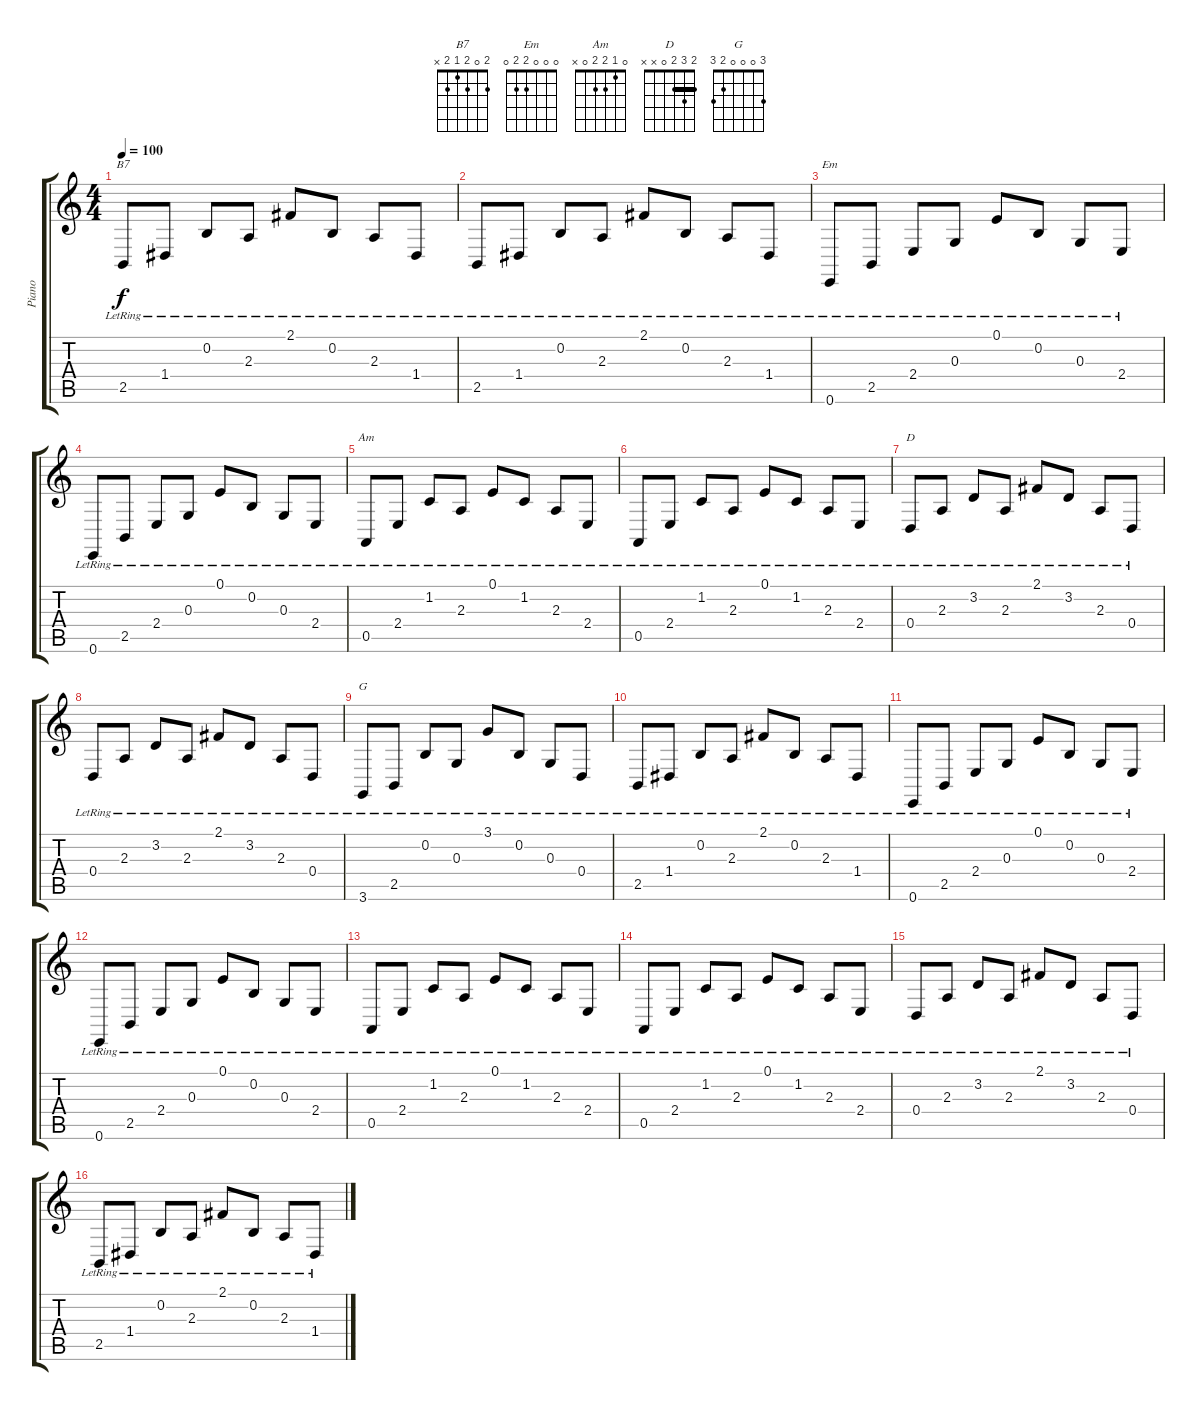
\track ("Piano" "Piano") {instrument brightacousticpiano}
\staff {score tabs}
\tuning (E4 B3 G3 D3 A2 E2) {hide}
\chord ("B7" 2 0 2 1 2 x)
\chord ("Em" 0 0 0 2 2 0)
\chord ("Am" 0 1 2 2 0 x)
\chord ("D" 2 3 2 0 x x) {barre 2}
\chord ("G" 3 0 0 0 2 3)
\ts (4 4)
\tempo 100
\clef g2
\ks c
2.5{lr}.8{ch "B7" dy f} 1.4{lr}.8 0.2{lr}.8 2.3{lr}.8 2.1{lr}.8 0.2{lr}.8 2.3{lr}.8 1.4{lr}.8 |
2.5{lr}.8 1.4{lr}.8 0.2{lr}.8 2.3{lr}.8 2.1{lr}.8 0.2{lr}.8 2.3{lr}.8 1.4{lr}.8 |
0.6{lr}.8{ch "Em"} 2.5{lr}.8 2.4{lr}.8 0.3{lr}.8 0.1{lr}.8 0.2{lr}.8 0.3{lr}.8 2.4{lr}.8 |
0.6{lr}.8 2.5{lr}.8 2.4{lr}.8 0.3{lr}.8 0.1{lr}.8 0.2{lr}.8 0.3{lr}.8 2.4{lr}.8 |
0.5{lr}.8{ch "Am"} 2.4{lr}.8 1.2{lr}.8 2.3{lr}.8 0.1{lr}.8 1.2{lr}.8 2.3{lr}.8 2.4{lr}.8 |
0.5{lr}.8 2.4{lr}.8 1.2{lr}.8 2.3{lr}.8 0.1{lr}.8 1.2{lr}.8 2.3{lr}.8 2.4{lr}.8 |
0.4{lr}.8{ch "D"} 2.3{lr}.8 3.2{lr}.8 2.3{lr}.8 2.1{lr}.8 3.2{lr}.8 2.3{lr}.8 0.4{lr}.8 |
0.4{lr}.8 2.3{lr}.8 3.2{lr}.8 2.3{lr}.8 2.1{lr}.8 3.2{lr}.8 2.3{lr}.8 0.4{lr}.8 |
3.6{lr}.8{ch "G"} 2.5{lr}.8 0.2{lr}.8 0.3{lr}.8 3.1{lr}.8 0.2{lr}.8 0.3{lr}.8 0.4{lr}.8 |
2.5{lr}.8 1.4{lr}.8 0.2{lr}.8 2.3{lr}.8 2.1{lr}.8 0.2{lr}.8 2.3{lr}.8 1.4{lr}.8 |
0.6{lr}.8 2.5{lr}.8 2.4{lr}.8 0.3{lr}.8 0.1{lr}.8 0.2{lr}.8 0.3{lr}.8 2.4{lr}.8 |
0.6{lr}.8 2.5{lr}.8 2.4{lr}.8 0.3{lr}.8 0.1{lr}.8 0.2{lr}.8 0.3{lr}.8 2.4{lr}.8 |
0.5{lr}.8 2.4{lr}.8 1.2{lr}.8 2.3{lr}.8 0.1{lr}.8 1.2{lr}.8 2.3{lr}.8 2.4{lr}.8 |
0.5{lr}.8 2.4{lr}.8 1.2{lr}.8 2.3{lr}.8 0.1{lr}.8 1.2{lr}.8 2.3{lr}.8 2.4{lr}.8 |
0.4{lr}.8 2.3{lr}.8 3.2{lr}.8 2.3{lr}.8 2.1{lr}.8 3.2{lr}.8 2.3{lr}.8 0.4{lr}.8 |
2.5{lr}.8 1.4{lr}.8 0.2{lr}.8 2.3{lr}.8 2.1{lr}.8 0.2{lr}.8 2.3{lr}.8 1.4{lr}.8
